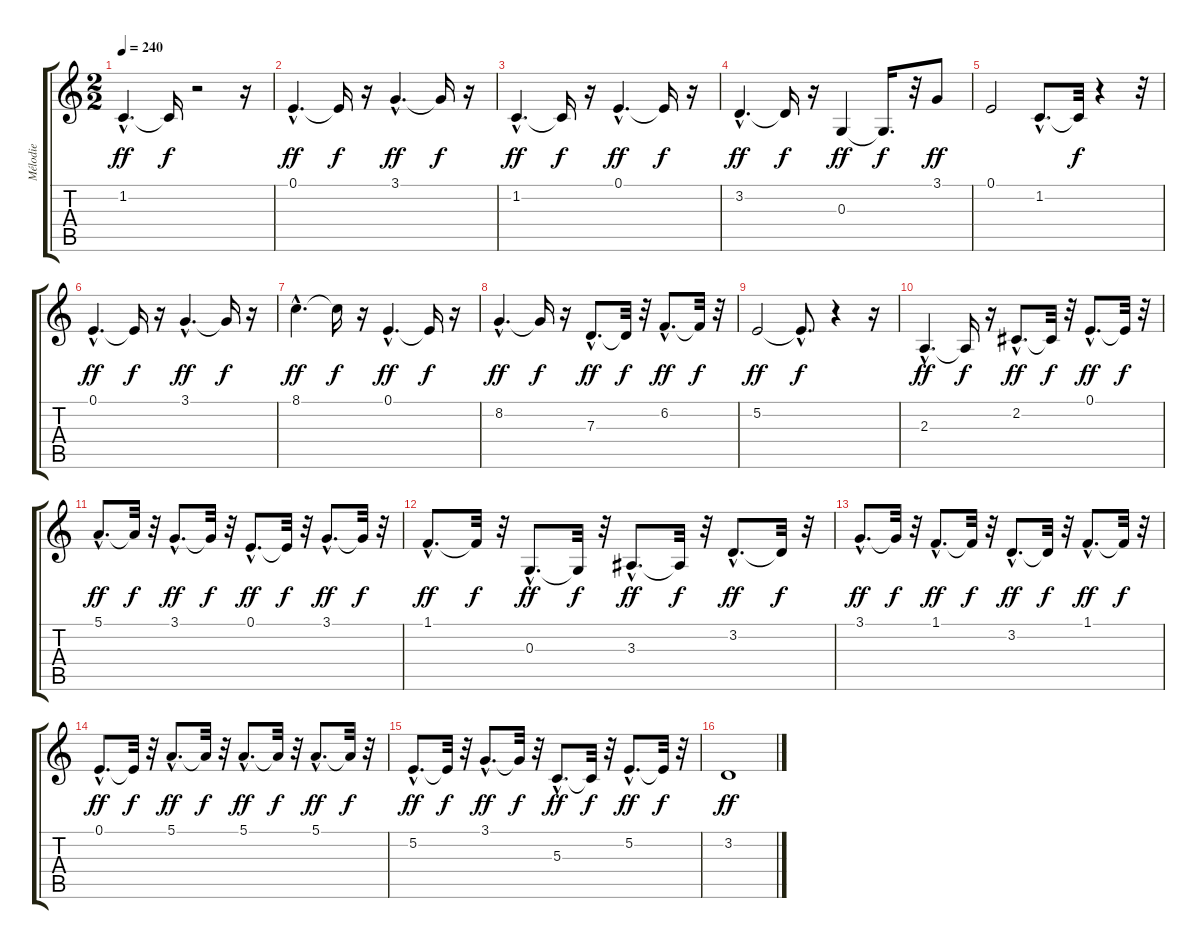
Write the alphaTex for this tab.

\track ("Mélodie" "Mélodie") {instrument panflute}
\staff {score tabs}
\tuning (E4 B3 G3 D3 A2 E2) {hide}
\ts (2 2)
\tempo 240
\clef g2
\ks c
1.2{hac}.4{d dy ff} 1.2{t}.16{dy f} r.2 r.16 |
0.1{hac}.4{d dy ff} 0.1{t}.16{dy f} r.16 3.1{hac}.4{d dy ff} 3.1{t}.16{dy f} r.16 |
1.2{hac}.4{d dy ff} 1.2{t}.16{dy f} r.16 0.1{hac}.4{d dy ff} 0.1{t}.16{dy f} r.16 |
3.2{hac}.4{d dy ff} 3.2{t}.16{dy f} r.16 0.3.4{dy ff} 0.3{t}.16{d dy f} r.32 3.1.8{dy ff} |
0.1.2 1.2{hac}.8{d} 1.2{t}.32{dy f} r.4 r.32 |
0.1{hac}.4{d dy ff} 0.1{t}.16{dy f} r.16 3.1{hac}.4{d dy ff} 3.1{t}.16{dy f} r.16 |
8.1{hac}.4{d dy ff} 8.1{t}.16{dy f} r.16 0.1{hac}.4{d dy ff} 0.1{t}.16{dy f} r.16 |
8.2{hac}.4{d dy ff} 8.2{t}.16{dy f} r.16 7.3{hac}.8{d dy ff} 7.3{t}.32{dy f} r.32 6.2{hac}.8{d dy ff} 6.2{t}.32{dy f} r.32 |
5.2.2{dy ff} 5.2{hac t}.8{d dy f} r.4 r.16 |
2.3{hac}.4{d dy ff} 2.3{t}.16{dy f} r.16 2.2{hac}.8{d dy ff} 2.2{t}.32{dy f} r.32 0.1{hac}.8{d dy ff} 0.1{t}.32{dy f} r.32 |
5.1{hac}.8{d dy ff} 5.1{t}.32{dy f} r.32 3.1{hac}.8{d dy ff} 3.1{t}.32{dy f} r.32 0.1{hac}.8{d dy ff} 0.1{t}.32{dy f} r.32 3.1{hac}.8{d dy ff} 3.1{t}.32{dy f} r.32 |
1.1{hac}.8{d dy ff} 1.1{t}.32{dy f} r.32 0.3{hac}.8{d dy ff} 0.3{t}.32{dy f} r.32 3.3{hac}.8{d dy ff} 3.3{t}.32{dy f} r.32 3.2{hac}.8{d dy ff} 3.2{t}.32{dy f} r.32 |
3.1{hac}.8{d dy ff} 3.1{t}.32{dy f} r.32 1.1{hac}.8{d dy ff} 1.1{t}.32{dy f} r.32 3.2{hac}.8{d dy ff} 3.2{t}.32{dy f} r.32 1.1{hac}.8{d dy ff} 1.1{t}.32{dy f} r.32 |
0.1{hac}.8{d dy ff} 0.1{t}.32{dy f} r.32 5.1{hac}.8{d dy ff} 5.1{t}.32{dy f} r.32 5.1{hac}.8{d dy ff} 5.1{t}.32{dy f} r.32 5.1{hac}.8{d dy ff} 5.1{t}.32{dy f} r.32 |
5.2{hac}.8{d dy ff} 5.2{t}.32{dy f} r.32 3.1{hac}.8{d dy ff} 3.1{t}.32{dy f} r.32 5.3{hac}.8{d dy ff} 5.3{t}.32{dy f} r.32 5.2{hac}.8{d dy ff} 5.2{t}.32{dy f} r.32 |
3.2.1{dy ff}
